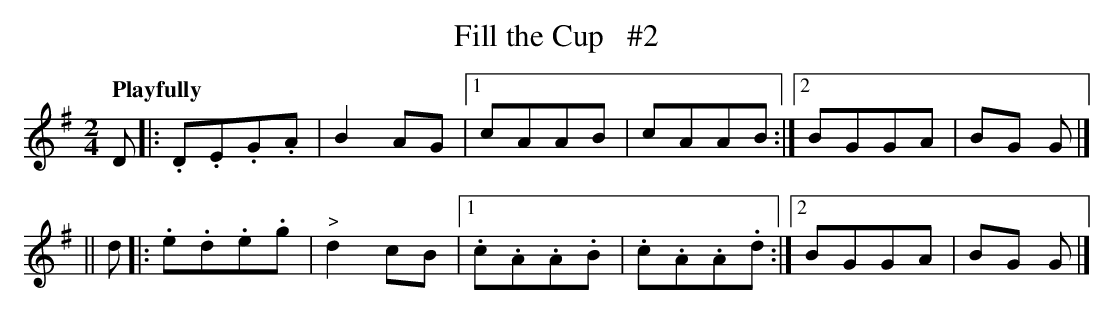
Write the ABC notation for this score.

X:1
T: Fill the Cup   #2
Q: "Playfully"
M: 2/4
L: 1/8
K: G
   D |: .D.E.G.A | B2 AG |1 cAAB | cAAB :|2 BGGA | BG G |]
|| d |: .e.d.e.g | "^>"d2 cB |1 .c.A.A.B | .c.A.A.d :|2 BGGA | BG G |]
